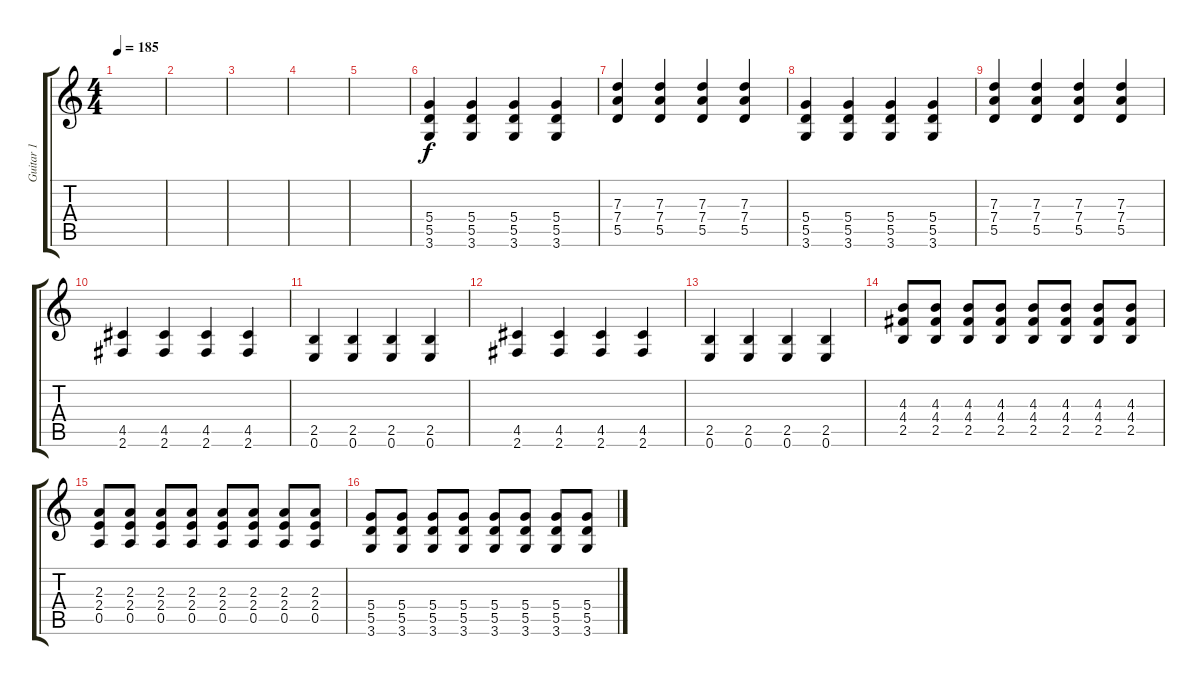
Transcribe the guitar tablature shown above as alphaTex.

\track ("Guitar 1" "Guitar 1") {instrument distortionguitar}
\staff {score tabs}
\tuning (E4 B3 G3 D3 A2 E2) {hide}
\ts (4 4)
\tempo 185
\clef g2
\ks c
|
|
|
|
|
(5.4 5.5 3.6).4 (5.4 5.5 3.6).4 (5.4 5.5 3.6).4 (5.4 5.5 3.6).4 |
(7.3 7.4 5.5).4 (7.3 7.4 5.5).4 (7.3 7.4 5.5).4 (7.3 7.4 5.5).4 |
(5.4 5.5 3.6).4 (5.4 5.5 3.6).4 (5.4 5.5 3.6).4 (5.4 5.5 3.6).4 |
(7.3 7.4 5.5).4 (7.3 7.4 5.5).4 (7.3 7.4 5.5).4 (7.3 7.4 5.5).4 |
(4.5 2.6).4 (4.5 2.6).4 (4.5 2.6).4 (4.5 2.6).4 |
(2.5 0.6).4 (2.5 0.6).4 (2.5 0.6).4 (2.5 0.6).4 |
(4.5 2.6).4 (4.5 2.6).4 (4.5 2.6).4 (4.5 2.6).4 |
(2.5 0.6).4 (2.5 0.6).4 (2.5 0.6).4 (2.5 0.6).4 |
(4.3 4.4 2.5).8 (4.3 4.4 2.5).8 (4.3 4.4 2.5).8 (4.3 4.4 2.5).8 (4.3 4.4 2.5).8 (4.3 4.4 2.5).8 (4.3 4.4 2.5).8 (4.3 4.4 2.5).8 |
(2.3 2.4 0.5).8 (2.3 2.4 0.5).8 (2.3 2.4 0.5).8 (2.3 2.4 0.5).8 (2.3 2.4 0.5).8 (2.3 2.4 0.5).8 (2.3 2.4 0.5).8 (2.3 2.4 0.5).8 |
(5.4 5.5 3.6).8 (5.4 5.5 3.6).8 (5.4 5.5 3.6).8 (5.4 5.5 3.6).8 (5.4 5.5 3.6).8 (5.4 5.5 3.6).8 (5.4 5.5 3.6).8 (5.4 5.5 3.6).8
